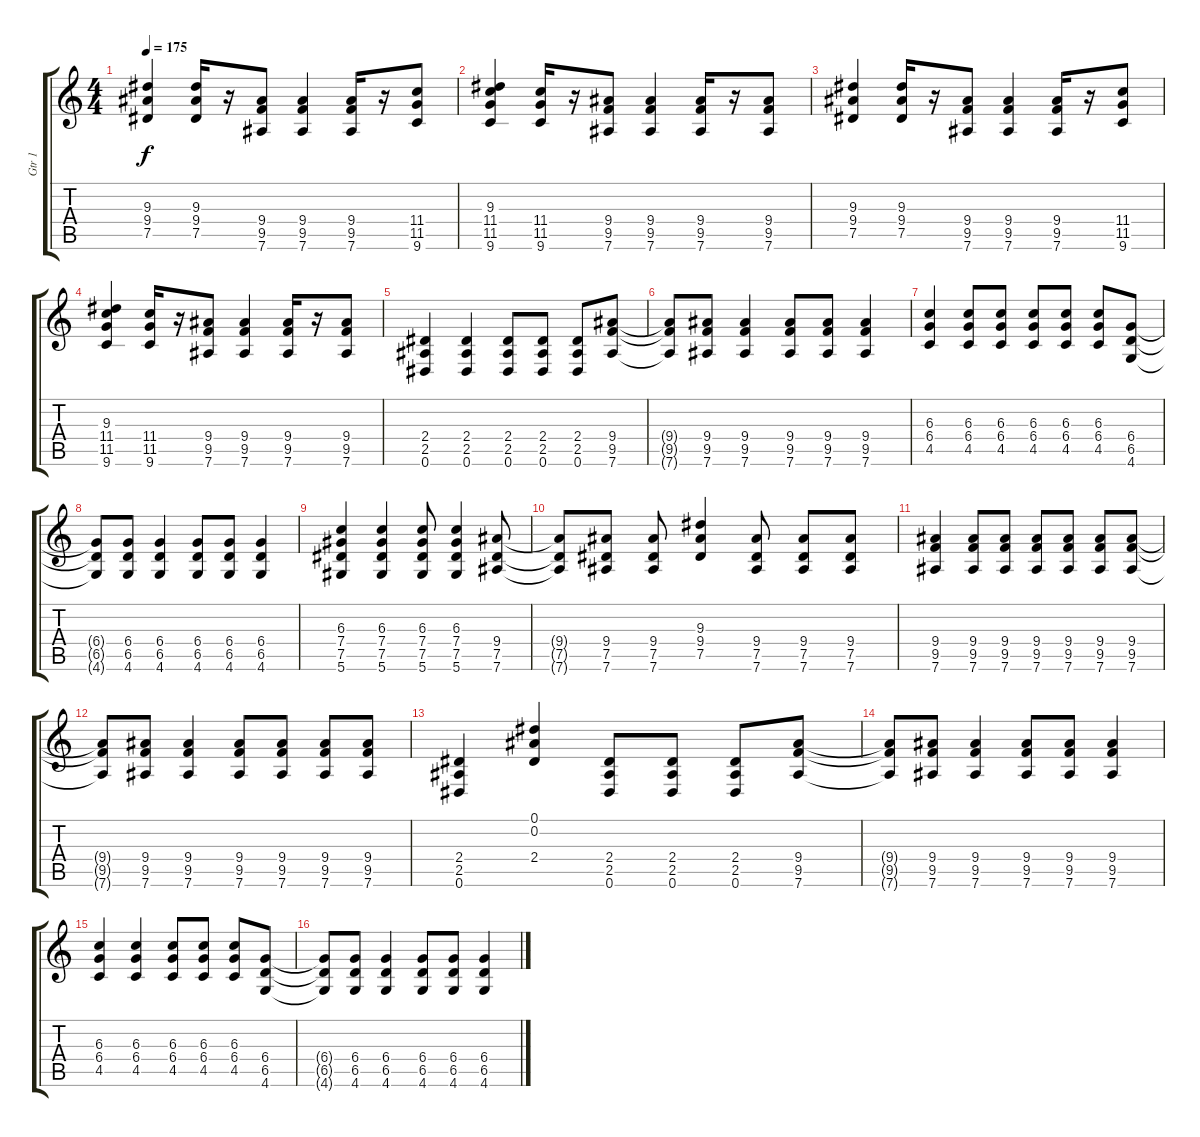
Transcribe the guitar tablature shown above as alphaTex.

\track ("Gtr 1" "Gtr 1") {instrument distortionguitar}
\staff {score tabs}
\tuning (Eb4 Bb3 Gb3 Db3 Ab2 Eb2) {hide}
\ts (4 4)
\tempo 175
\clef g2
\ks c
(9.3 9.4 7.5).4{dy f} (9.3 9.4 7.5).16 r.16 (9.4 9.5 7.6).8 (9.4 9.5 7.6).4 (9.4 9.5 7.6).16 r.16 (11.4 11.5 9.6).8 |
(9.3 11.4 11.5 9.6).4 (11.4 11.5 9.6).16 r.16 (9.4 9.5 7.6).8 (9.4 9.5 7.6).4 (9.4 9.5 7.6).16 r.16 (9.4 9.5 7.6).8 |
(9.3 9.4 7.5).4 (9.3 9.4 7.5).16 r.16 (9.4 9.5 7.6).8 (9.4 9.5 7.6).4 (9.4 9.5 7.6).16 r.16 (11.4 11.5 9.6).8 |
(9.3 11.4 11.5 9.6).4 (11.4 11.5 9.6).16 r.16 (9.4 9.5 7.6).8 (9.4 9.5 7.6).4 (9.4 9.5 7.6).16 r.16 (9.4 9.5 7.6).8 |
(2.4 2.5 0.6).4 (2.4 2.5 0.6).4 (2.4 2.5 0.6).8 (2.4 2.5 0.6).8 (2.4 2.5 0.6).8 (9.4 9.5 7.6).8 |
(9.4{t} 9.5{t} 7.6{t}).8 (9.4 9.5 7.6).8 (9.4 9.5 7.6).4 (9.4 9.5 7.6).8 (9.4 9.5 7.6).8 (9.4 9.5 7.6).4 |
(6.3 6.4 4.5).4 (6.3 6.4 4.5).8 (6.3 6.4 4.5).8 (6.3 6.4 4.5).8 (6.3 6.4 4.5).8 (6.3 6.4 4.5).8 (6.4 6.5 4.6).8 |
(6.4{t} 6.5{t} 4.6{t}).8 (6.4 6.5 4.6).8 (6.4 6.5 4.6).4 (6.4 6.5 4.6).8 (6.4 6.5 4.6).8 (6.4 6.5 4.6).4 |
(6.3 7.4 7.5 5.6).4 (6.3 7.4 7.5 5.6).4 (6.3 7.4 7.5 5.6).8 (6.3 7.4 7.5 5.6).4 (9.4 7.5 7.6).8 |
(9.4{t} 7.5{t} 7.6{t}).8 (9.4 7.5 7.6).8 (9.4 7.5 7.6).8 (9.3 9.4 7.5).4 (9.4 7.5 7.6).8 (9.4 7.5 7.6).8 (9.4 7.5 7.6).8 |
(9.4 9.5 7.6).4 (9.4 9.5 7.6).8 (9.4 9.5 7.6).8 (9.4 9.5 7.6).8 (9.4 9.5 7.6).8 (9.4 9.5 7.6).8 (9.4 9.5 7.6).8 |
(9.4{t} 9.5{t} 7.6{t}).8 (9.4 9.5 7.6).8 (9.4 9.5 7.6).4 (9.4 9.5 7.6).8 (9.4 9.5 7.6).8 (9.4 9.5 7.6).8 (9.4 9.5 7.6).8 |
(2.4 2.5 0.6).4 (0.1 0.2 2.4).4 (2.4 2.5 0.6).8 (2.4 2.5 0.6).8 (2.4 2.5 0.6).8 (9.4 9.5 7.6).8 |
(9.4{t} 9.5{t} 7.6{t}).8 (9.4 9.5 7.6).8 (9.4 9.5 7.6).4 (9.4 9.5 7.6).8 (9.4 9.5 7.6).8 (9.4 9.5 7.6).4 |
(6.3 6.4 4.5).4 (6.3 6.4 4.5).4 (6.3 6.4 4.5).8 (6.3 6.4 4.5).8 (6.3 6.4 4.5).8 (6.4 6.5 4.6).8 |
(6.4{t} 6.5{t} 4.6{t}).8 (6.4 6.5 4.6).8 (6.4 6.5 4.6).4 (6.4 6.5 4.6).8 (6.4 6.5 4.6).8 (6.4 6.5 4.6).4
